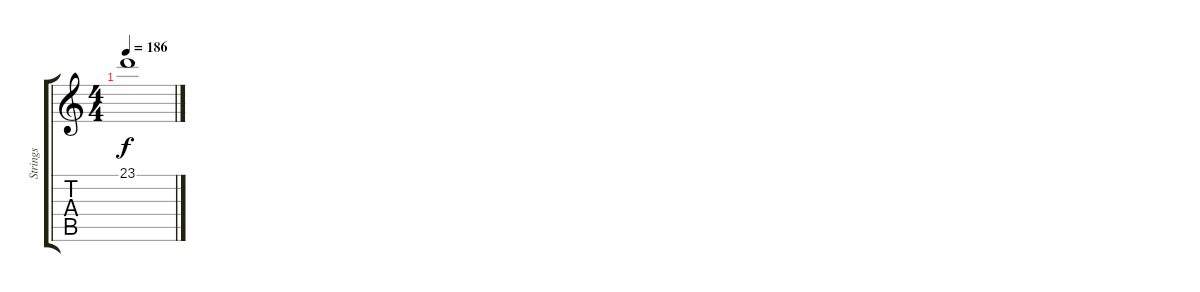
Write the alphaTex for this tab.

\track ("Strings" "Strings") {instrument stringensemble1}
\staff {score tabs}
\tuning (Eb4 Bb3 Gb3 Db3 Ab2 Eb2) {hide}
\ts (4 4)
\tempo 186
\clef g2
\ks c
23.1{t}.1{dy f}
